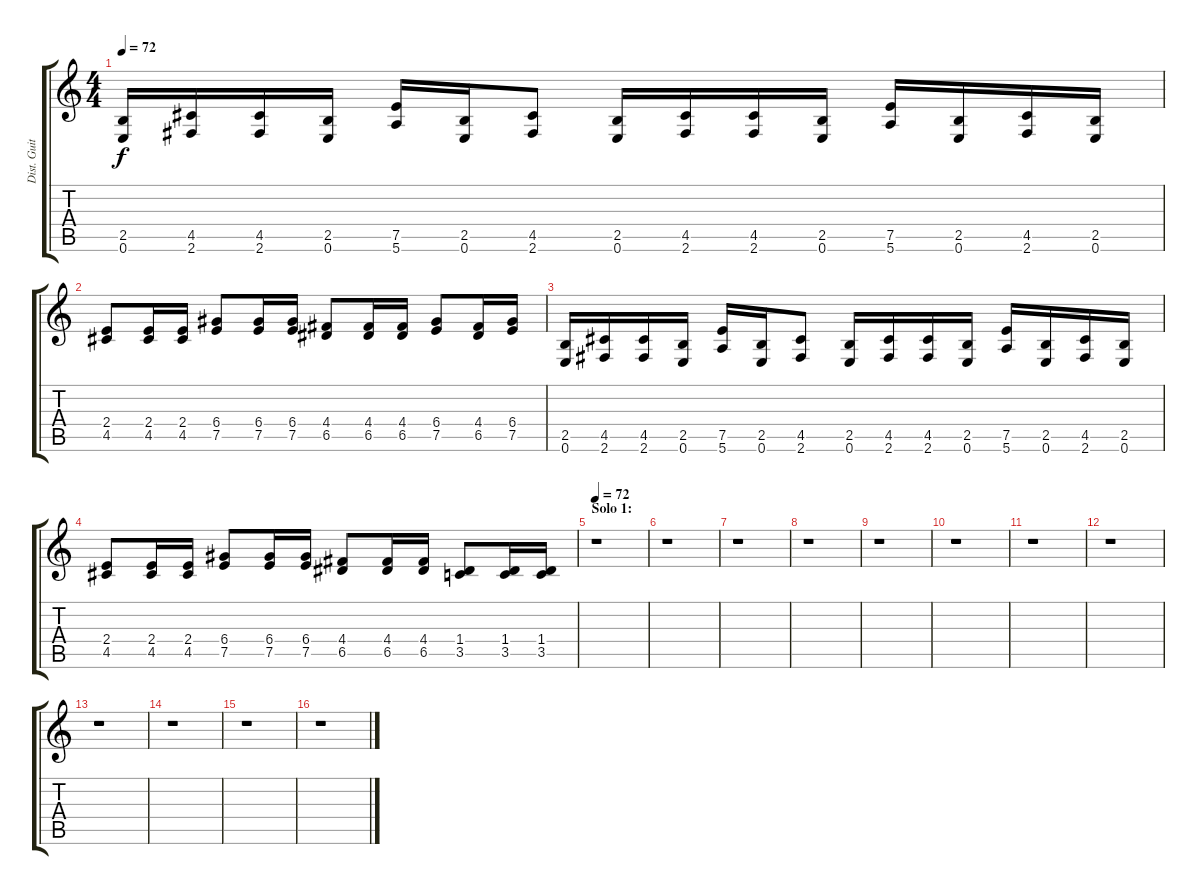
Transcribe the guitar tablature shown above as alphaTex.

\track ("Dist. Guitar 1" "Dist. Guit") {instrument overdrivenguitar}
\staff {score tabs}
\tuning (E4 B3 G3 D3 A2 E2) {hide}
\ts (4 4)
\tempo 72
\clef g2
\ks c
(2.5 0.6).16{dy f} (4.5 2.6).16 (4.5 2.6).16 (2.5 0.6).16 (7.5 5.6).16 (2.5 0.6).16 (4.5 2.6).8 (2.5 0.6).16 (4.5 2.6).16 (4.5 2.6).16 (2.5 0.6).16 (7.5 5.6).16 (2.5 0.6).16 (4.5 2.6).16 (2.5 0.6).16 |
(2.4 4.5).8 (2.4 4.5).16 (2.4 4.5).16 (6.4 7.5).8 (6.4 7.5).16 (6.4 7.5).16 (4.4 6.5).8 (4.4 6.5).16 (4.4 6.5).16 (6.4 7.5).8 (4.4 6.5).16 (6.4 7.5).16 |
(2.5 0.6).16 (4.5 2.6).16 (4.5 2.6).16 (2.5 0.6).16 (7.5 5.6).16 (2.5 0.6).16 (4.5 2.6).8 (2.5 0.6).16 (4.5 2.6).16 (4.5 2.6).16 (2.5 0.6).16 (7.5 5.6).16 (2.5 0.6).16 (4.5 2.6).16 (2.5 0.6).16 |
(2.4 4.5).8 (2.4 4.5).16 (2.4 4.5).16 (6.4 7.5).8 (6.4 7.5).16 (6.4 7.5).16 (4.4 6.5).8 (4.4 6.5).16 (4.4 6.5).16 (1.4 3.5).8 (1.4 3.5).16 (1.4 3.5).16 |
\section ("" "Solo 1:")
\tempo 72
r.1 |
r.1 |
r.1 |
r.1 |
r.1 |
r.1 |
r.1 |
r.1 |
r.1 |
r.1 |
r.1 |
r.1
